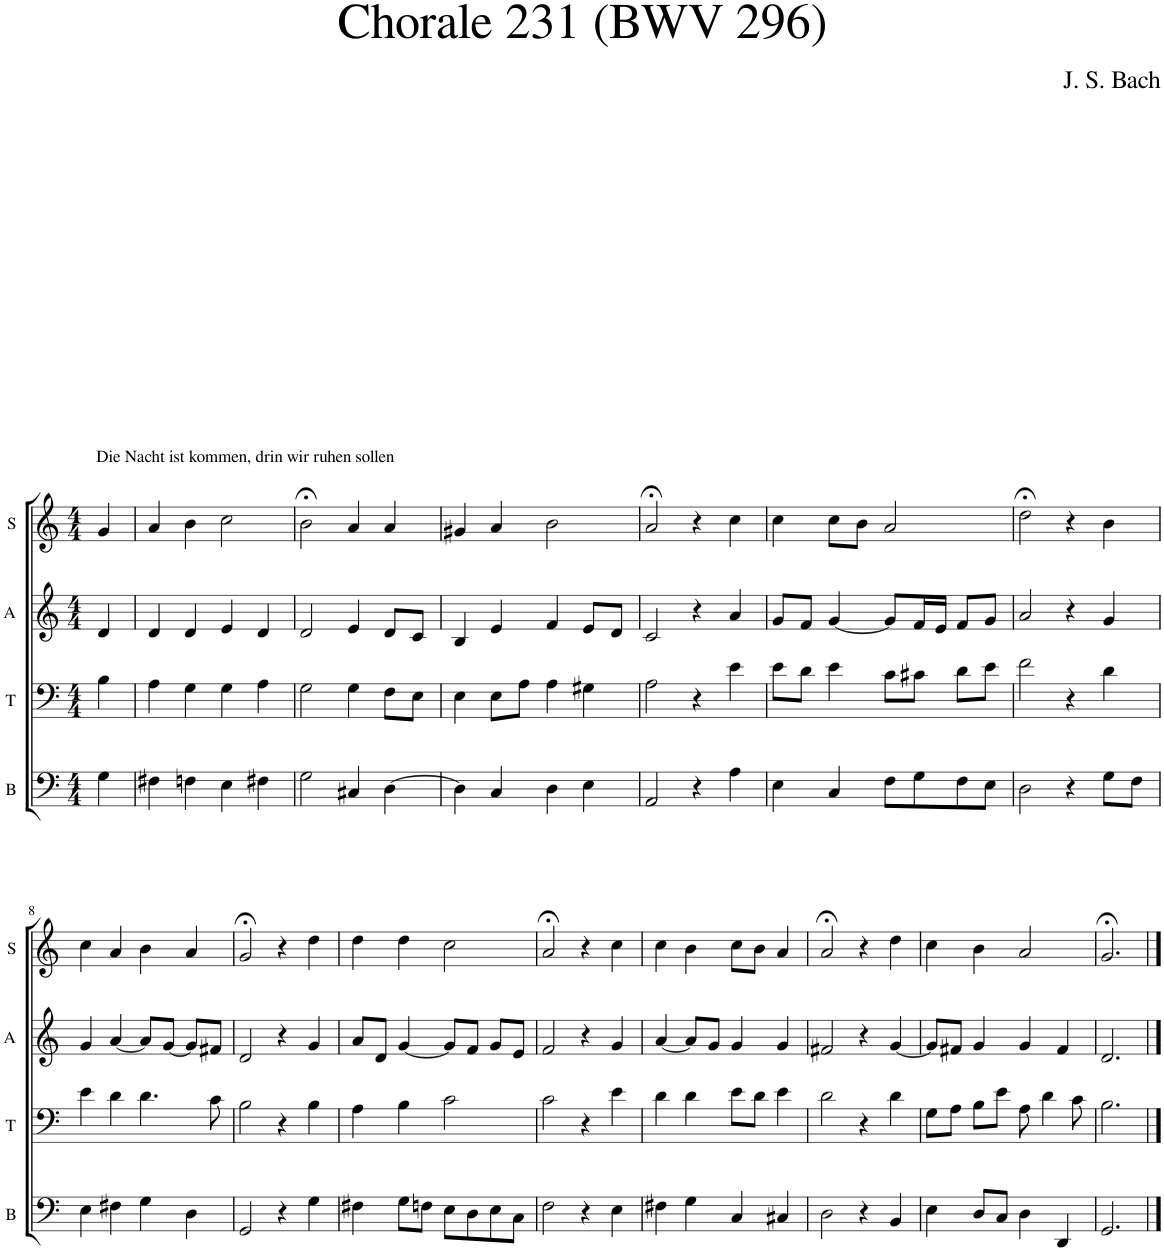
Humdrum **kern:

**kern	**kern	**kern	**kern
*part4	*part3	*part2	*part1
*staff4	*staff3	*staff2	*staff1
*I"B	*I"T	*I"A	*I"S
*I'B	*I'T	*I'A	*I'S
*clefF4	*clefF4	*clefG2	*clefG2
*k[]	*k[]	*k[]	*k[]
*M4/4	*M4/4	*M4/4	*M4/4
=1	=1	=1	=1
!	!	!	!LO:TX:a:t=Die Nacht ist kommen, drin wir ruhen sollen
4G\	4B\	4d/	4g/
=2	=2	=2	=2
4F#X\	4A\	4d/	4a/
4Fn\	4G\	4d/	4b\
4E\	4G\	4e/	2cc\
4F#X\	4A\	4d/	.
=3	=3	=3	=3
2G\	2G\	2d/	2b;<\
4C#X/	4G\	4e/	4a/
[4D\	8F\L	8d/L	4a/
.	8E\J	8c/J	.
=4	=4	=4	=4
4D\]	4E\	4B/	4g#X/
4C/	8E\L	4e/	4a/
.	8A\J	.	.
4D\	4A\	4f/	2b\
4E\	4G#X\	8e/L	.
.	.	8d/J	.
=5	=5	=5	=5
2AA/	2A\	2c/	2a;</
4r	4r	4r	4r
4A\	4e\	4a/	4cc\
=6	=6	=6	=6
4E\	8e\L	8g/L	4cc\
.	8d\J	8f/J	.
4C/	4e\	[4g/	8cc\L
.	.	.	8b\J
8F\L	8c\L	8g/L]	2a/
8G\	8c#X\J	16f/L	.
.	.	16e/JJ	.
8F\	8d\L	8f/L	.
8E\J	8e\J	8g/J	.
=7	=7	=7	=7
2D\	2f\	2a/	2dd;<\
4r	4r	4r	4r
8G\L	4d\	4g/	4b\
8F\J	.	.	.
!!LO:LB:g=z
=8	=8	=8	=8
4E\	4e\	4g/	4cc\
4F#X\	4d\	[4a/	4a/
4G\	4.d\	8a/L]	4b\
.	.	[8g/J	.
4D\	.	8g/L]	4a/
.	8c\	8f#X/J	.
=9	=9	=9	=9
2GG/	2B\	2d/	2g;</
4r	4r	4r	4r
4G\	4B\	4g/	4dd\
=10	=10	=10	=10
4F#X\	4A\	8a/L	4dd\
.	.	8d/J	.
8G\L	4B\	[4g/	4dd\
8Fn\J	.	.	.
8E\L	2c\	8g/L]	2cc\
8D\	.	8f/J	.
8E\	.	8g/L	.
8C\J	.	8e/J	.
=11	=11	=11	=11
2F\	2c\	2f/	2a;</
4r	4r	4r	4r
4E\	4e\	4g/	4cc\
=12	=12	=12	=12
4F#X\	4d\	[4a/	4cc\
4G\	4d\	8a/L]	4b\
.	.	8g/J	.
4C/	8e\L	4g/	8cc\L
.	8d\J	.	8b\J
4C#X/	4e\	4g/	4a/
=13	=13	=13	=13
2D\	2d\	2f#X/	2a;</
4r	4r	4r	4r
4BB/	4d\	[4g/	4dd\
=14	=14	=14	=14
4E\	8G\L	8g/L]	4cc\
.	8A\J	8f#X/J	.
8D/L	8B\L	4g/	4b\
8C/J	8e\J	.	.
4D\	8A\	4g/	2a/
.	4d\	.	.
4DD/	.	4f#/	.
.	8c\	.	.
=15	=15	=15	=15
2.GG/	2.B\	2.d/	2.g;</
==	==	==	==
*-	*-	*-	*-
